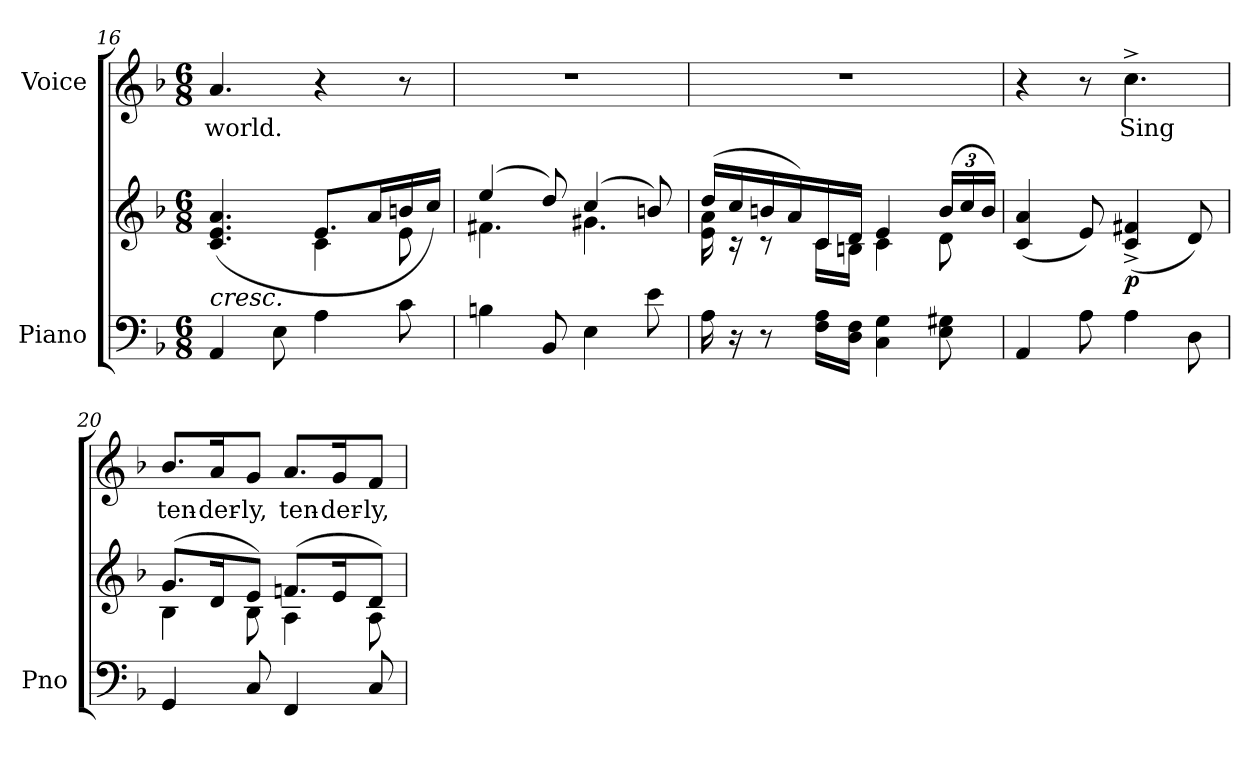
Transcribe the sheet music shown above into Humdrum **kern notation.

**kern	**kern	**dynam	**kern	**text
*part2	*part2	*part2	*part1	*part1
*staff3	*staff2	*staff2/3	*staff1	*staff1
*I"Piano	*	*	*I"Voice	*
*I'Pno	*	*	*	*
*clefF4	*clefG2	*	*clefG2	*
*k[b-]	*k[b-]	*	*k[b-]	*
*M6/8	*M6/8	*	*M6/8	*
=16	=16	=16	=16	=16
*	*^	*	*	*
!	!LO:TX:b:i:t=cresc.	!	!	!	!
!	!	!	!	!	!LO:LY:b
4AA/	(>4.c/ 4.e/ 4.a/	4.ryy	.	4.a/	world.
8E\	.	.	.	.	.
4A\	8.e/L	4c\	.	4r	.
.	16a/L	.	.	.	.
8c\	16bn/	8e\	.	8r	.
.	16cc/JJ)	.	.	.	.
!!LO:LB:g=z
=17	=17	=17	=17	=17	=17
4Bn\	(>4ee/	4.f#X\	.	2.r	.
8BB-/	8dd/)	.	.	.	.
4E\	(>4cc/	4.g#X\	.	.	.
8e\	8bn/)	.	.	.	.
=18	=18	=18	=18	=18	=18
16A\	(>16dd/LL	16e\ 16a\	.	2.r	.
16r	16cc/	16r	.	.	.
8r	16bn/	8r	.	.	.
.	16a/)	.	.	.	.
16F\ 16A\LL	16c/	16c\LL	.	.	.
16D\ 16F\JJ	16d/JJ	16Bn\JJ	.	.	.
4C\ 4G\	4e/	4c\	.	.	.
*	*Xbrackettup	*	*	*	*
8E\ 8G#X\	(>24b/LL	8d\	.	.	.
.	24cc/	.	.	.	.
.	24b/JJ)	.	.	.	.
*	*v	*v	*	*	*
=19	=19	=19	=19	=19
4AA/	(>4c/ 4a/	.	4r	.
8A\	8e/)	.	8r	.
!	!	!LO:DY:b	!	!LO:LY:b
4A\	(>4c/^ 4f#X/^	p	4.cc^\	Sing
8D\	8d/)	.	.	.
!!LO:PB:g=z
=20	=20	=20	=20	=20
*	*^	*	*	*
!	!	!	!	!	!LO:LY:b
4GG/	(>8.g/L	4B-\	.	8.b-/L	ten-
!	!	!	!	!	!LO:LY:b
.	16d/K	.	.	16a/K	-der-
!	!	!	!	!	!LO:LY:b
8C/	8e/J)	8B-\	.	8g/J	-ly,
!	!	!	!	!	!LO:LY:b
4FF/	(>8.fn/L	4A\	.	8.a/L	ten-
!	!	!	!	!	!LO:LY:b
.	16e/K	.	.	16g/K	-der-
!	!	!	!	!	!LO:LY:b
8C/	8d/J)	8A\	.	8f/J	-ly,
*	*v	*v	*	*	*
=	=	=	=	=
*-	*-	*-	*-	*-
